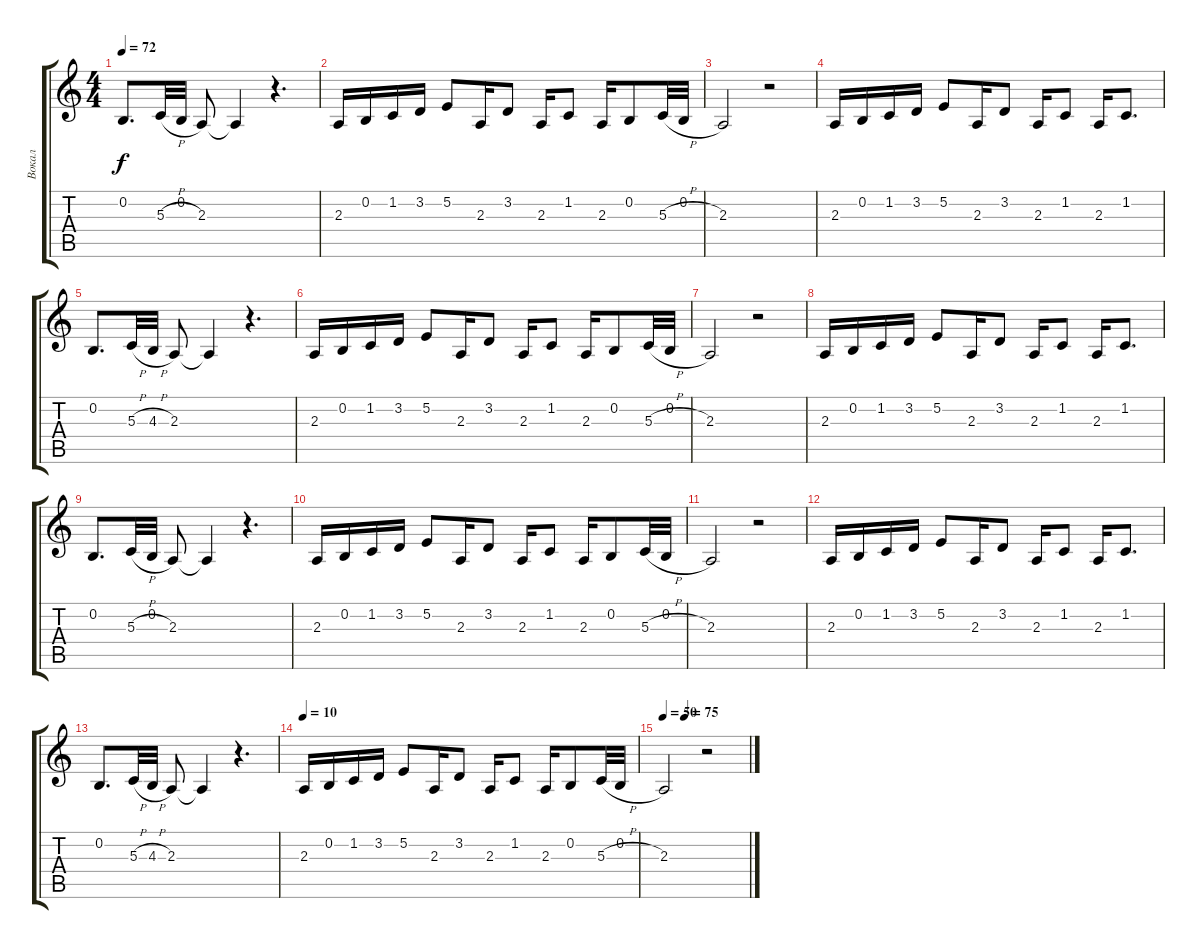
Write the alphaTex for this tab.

\track ("Вокал" "Вокал") {instrument trumpet}
\staff {score tabs}
\tuning (E4 B3 G3 D3 A2 E2) {hide}
\ts (4 4)
\tempo 72
\clef g2
\ks c
0.2.8{d dy f} 5.3{h}.32 0.2.32 2.3.8 2.3{t}.4 r.4{d} |
2.3.16 0.2.16 1.2.16 3.2.16 5.2.8 2.3.16 3.2.8 2.3.16 1.2.8 2.3.16 0.2.8 5.3{h}.32 0.2.32 |
2.3.2 r.2 |
2.3.16 0.2.16 1.2.16 3.2.16 5.2.8 2.3.16 3.2.8 2.3.16 1.2.8 2.3.16 1.2.8{d} |
0.2.8{d} 5.3{h}.32 4.3{h}.32 2.3.8 2.3{t}.4 r.4{d} |
2.3.16 0.2.16 1.2.16 3.2.16 5.2.8 2.3.16 3.2.8 2.3.16 1.2.8 2.3.16 0.2.8 5.3{h}.32 0.2.32 |
2.3.2 r.2 |
2.3.16 0.2.16 1.2.16 3.2.16 5.2.8 2.3.16 3.2.8 2.3.16 1.2.8 2.3.16 1.2.8{d} |
0.2.8{d} 5.3{h}.32 0.2.32 2.3.8 2.3{t}.4 r.4{d} |
2.3.16 0.2.16 1.2.16 3.2.16 5.2.8 2.3.16 3.2.8 2.3.16 1.2.8 2.3.16 0.2.8 5.3{h}.32 0.2.32 |
2.3.2 r.2 |
2.3.16 0.2.16 1.2.16 3.2.16 5.2.8 2.3.16 3.2.8 2.3.16 1.2.8 2.3.16 1.2.8{d} |
0.2.8{d} 5.3{h}.32 4.3{h}.32 2.3.8 2.3{t}.4 r.4{d} |
\tempo 10
2.3.16 0.2.16 1.2.16 3.2.16 5.2.8 2.3.16 3.2.8 2.3.16 1.2.8 2.3.16 0.2.8 5.3{h}.32 0.2.32 |
\tempo 50
\tempo (75 0.25)
2.3.2 r.2
